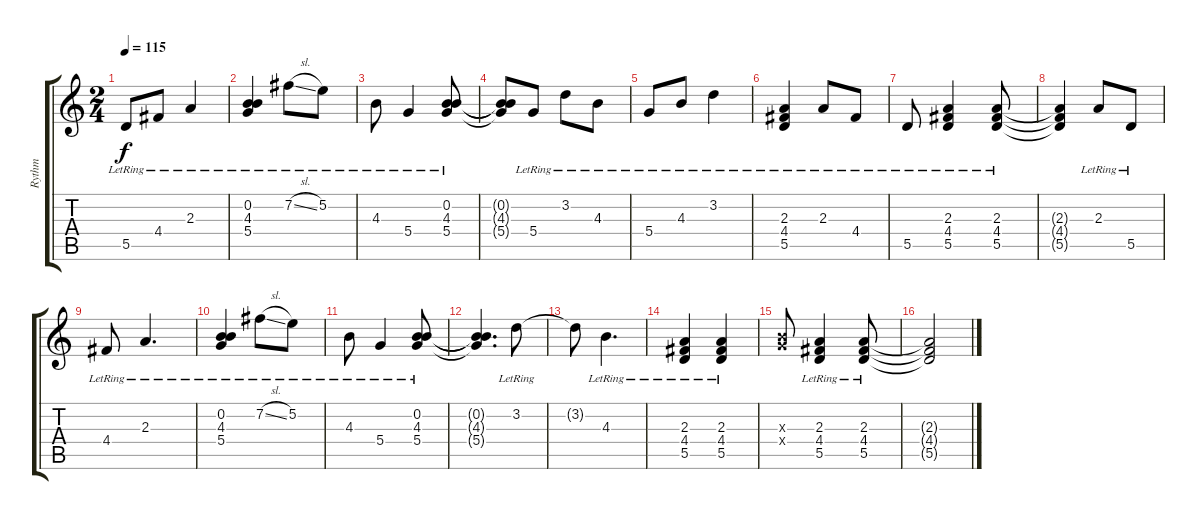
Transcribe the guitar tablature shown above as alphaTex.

\track ("Rythm" "Rythm") {instrument acousticguitarsteel}
\staff {score tabs}
\tuning (E4 B3 G3 D3 A2 E2) {hide}
\ts (2 4)
\tempo 115
\clef g2
\ks c
5.5{lr}.8{dy f} 4.4{lr}.8 2.3{lr}.4 |
(0.2{lr} 4.3{lr} 5.4{lr}).4 7.2{sl lr}.8 5.2{lr}.8 |
4.3{lr}.8 5.4{lr}.4 (0.2{lr} 4.3{lr} 5.4{lr}).8 |
(0.2{t} 4.3{t} 5.4{t}).8 5.4{lr}.8 3.2{lr}.8 4.3{lr}.8 |
5.4{lr}.8 4.3{lr}.8 3.2{lr}.4 |
(2.3{lr} 4.4{lr} 5.5{lr}).4 2.3{lr}.8 4.4{lr}.8 |
5.5{lr}.8 (2.3{lr} 4.4{lr} 5.5{lr}).4 (2.3{lr} 4.4{lr} 5.5{lr}).8 |
(2.3{t} 4.4{t} 5.5{t}).4 2.3{lr}.8 5.5{lr}.8 |
4.4{lr}.8 2.3{lr}.4{d} |
(0.2{lr} 4.3{lr} 5.4{lr}).4 7.2{sl lr}.8 5.2{lr}.8 |
4.3{lr}.8 5.4{lr}.4 (0.2{lr} 4.3{lr} 5.4{lr}).8 |
(0.2{t} 4.3{t} 5.4{t}).4{d} 3.2{lr}.8 |
3.2{t}.8 4.3{lr}.4{d} |
(2.3{lr} 4.4{lr} 5.5).4 (2.3{lr} 4.4{lr} 5.5).4 |
(4.3{x} 5.4{x}).8 (2.3{lr} 4.4{lr} 5.5).4 (2.3{lr} 4.4{lr} 5.5).8 |
(2.3{t} 4.4{t} 5.5{t}).2
